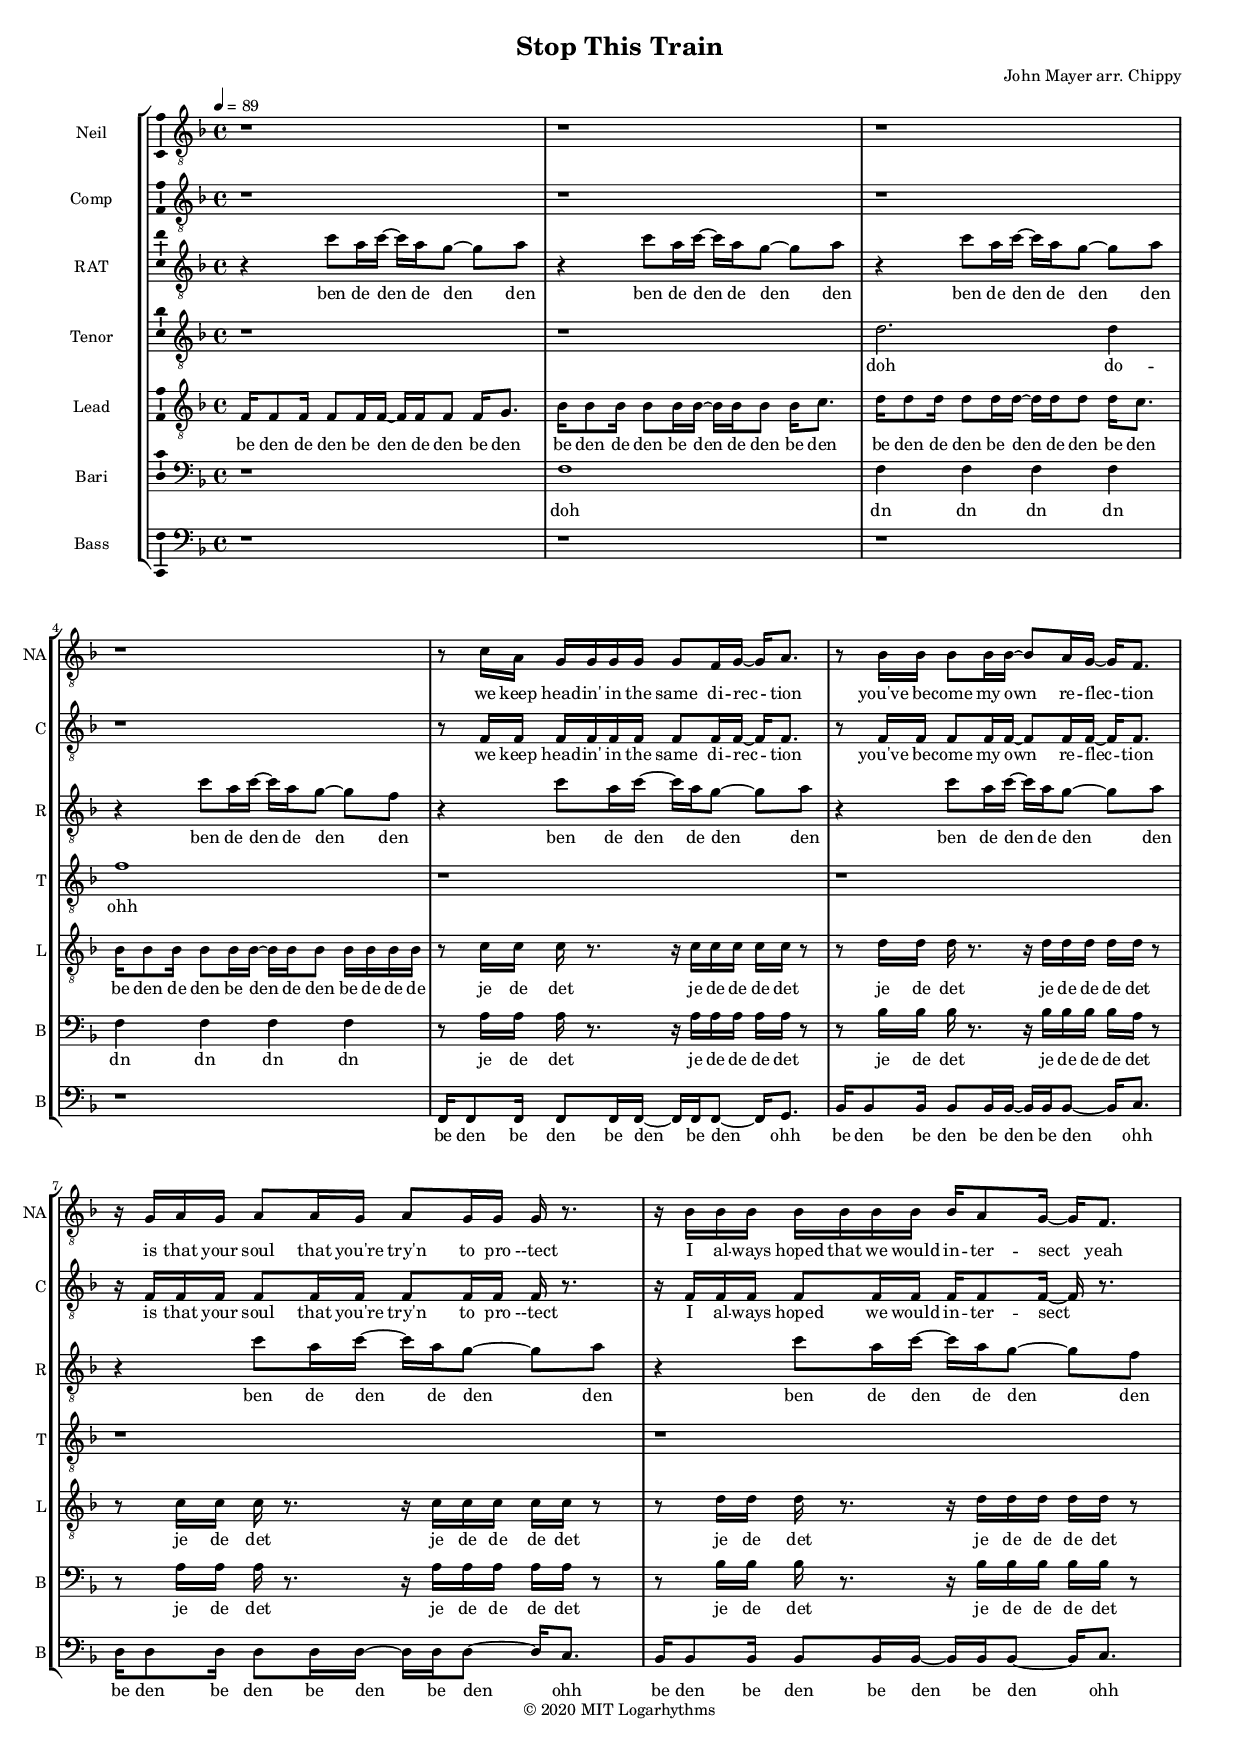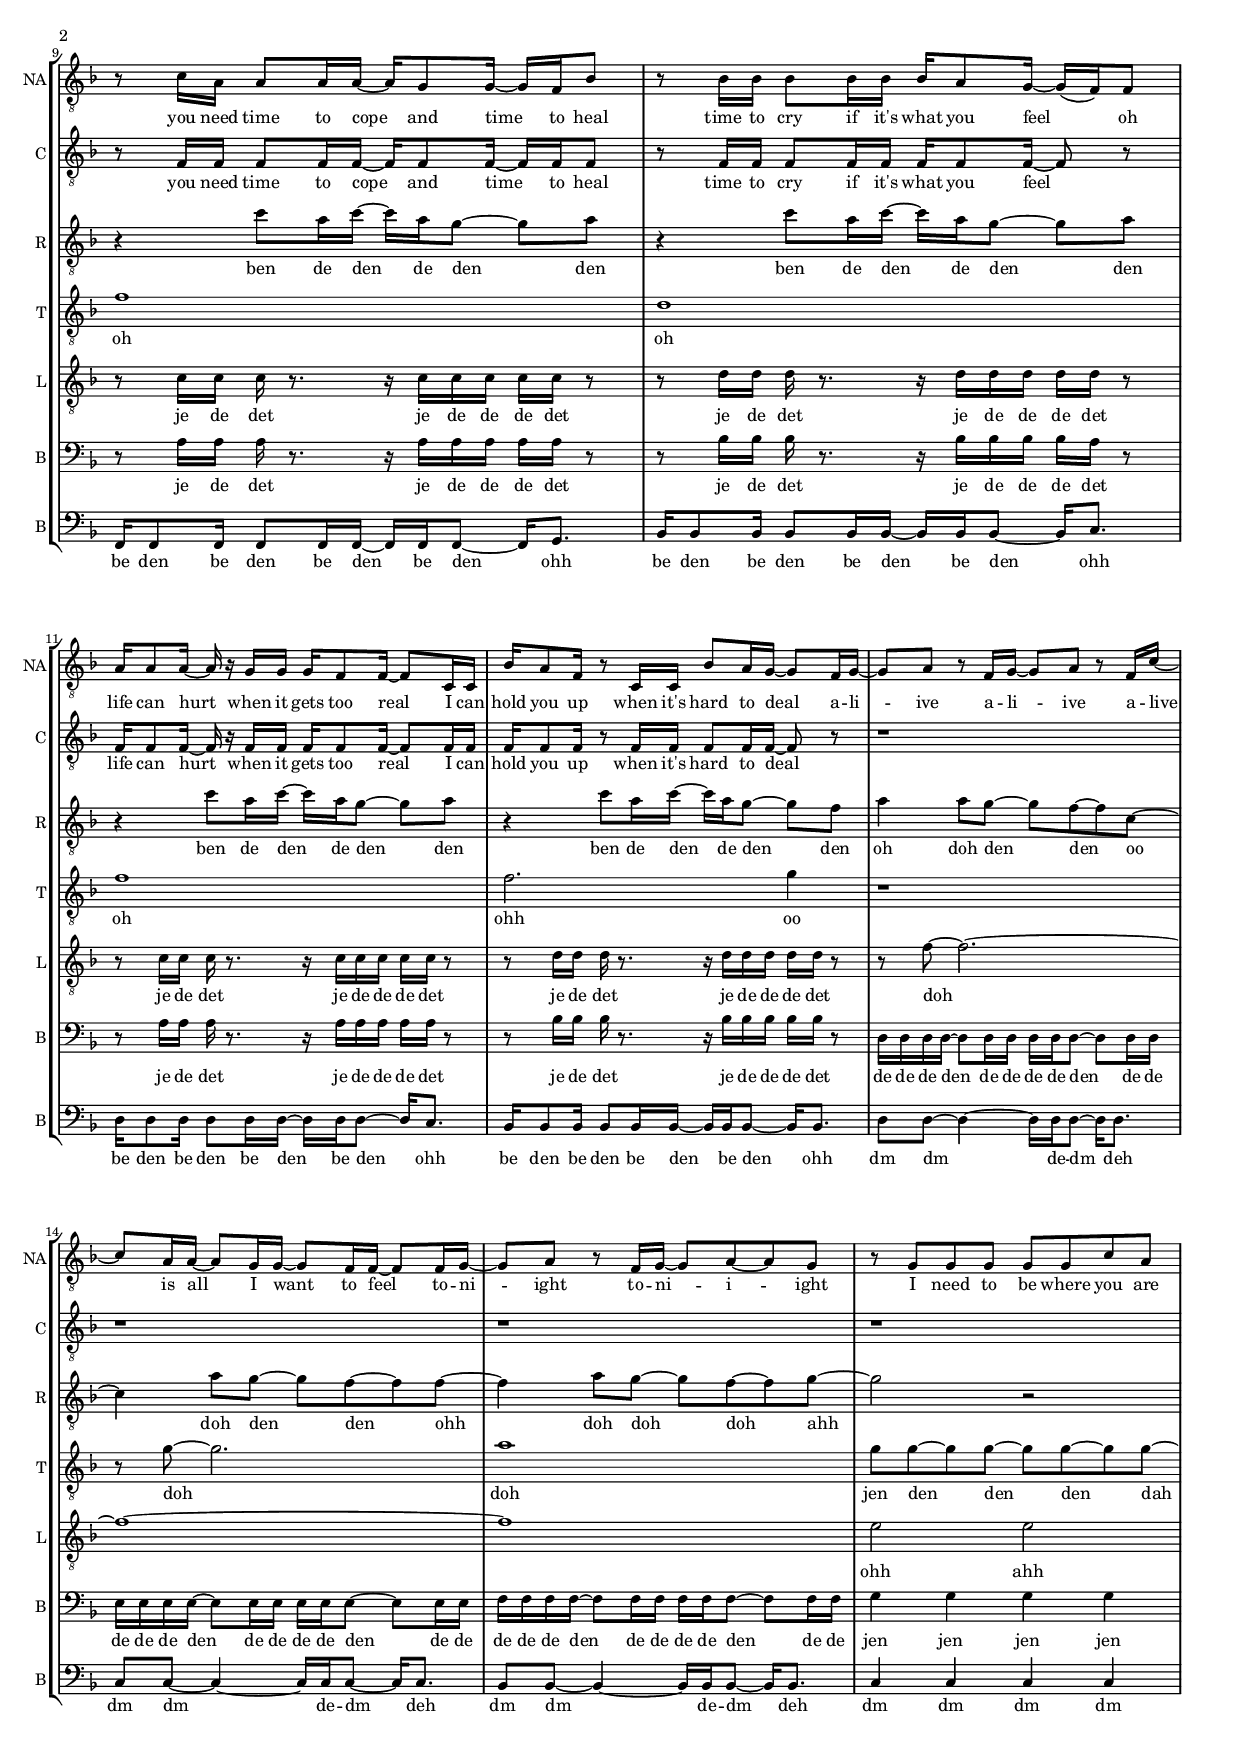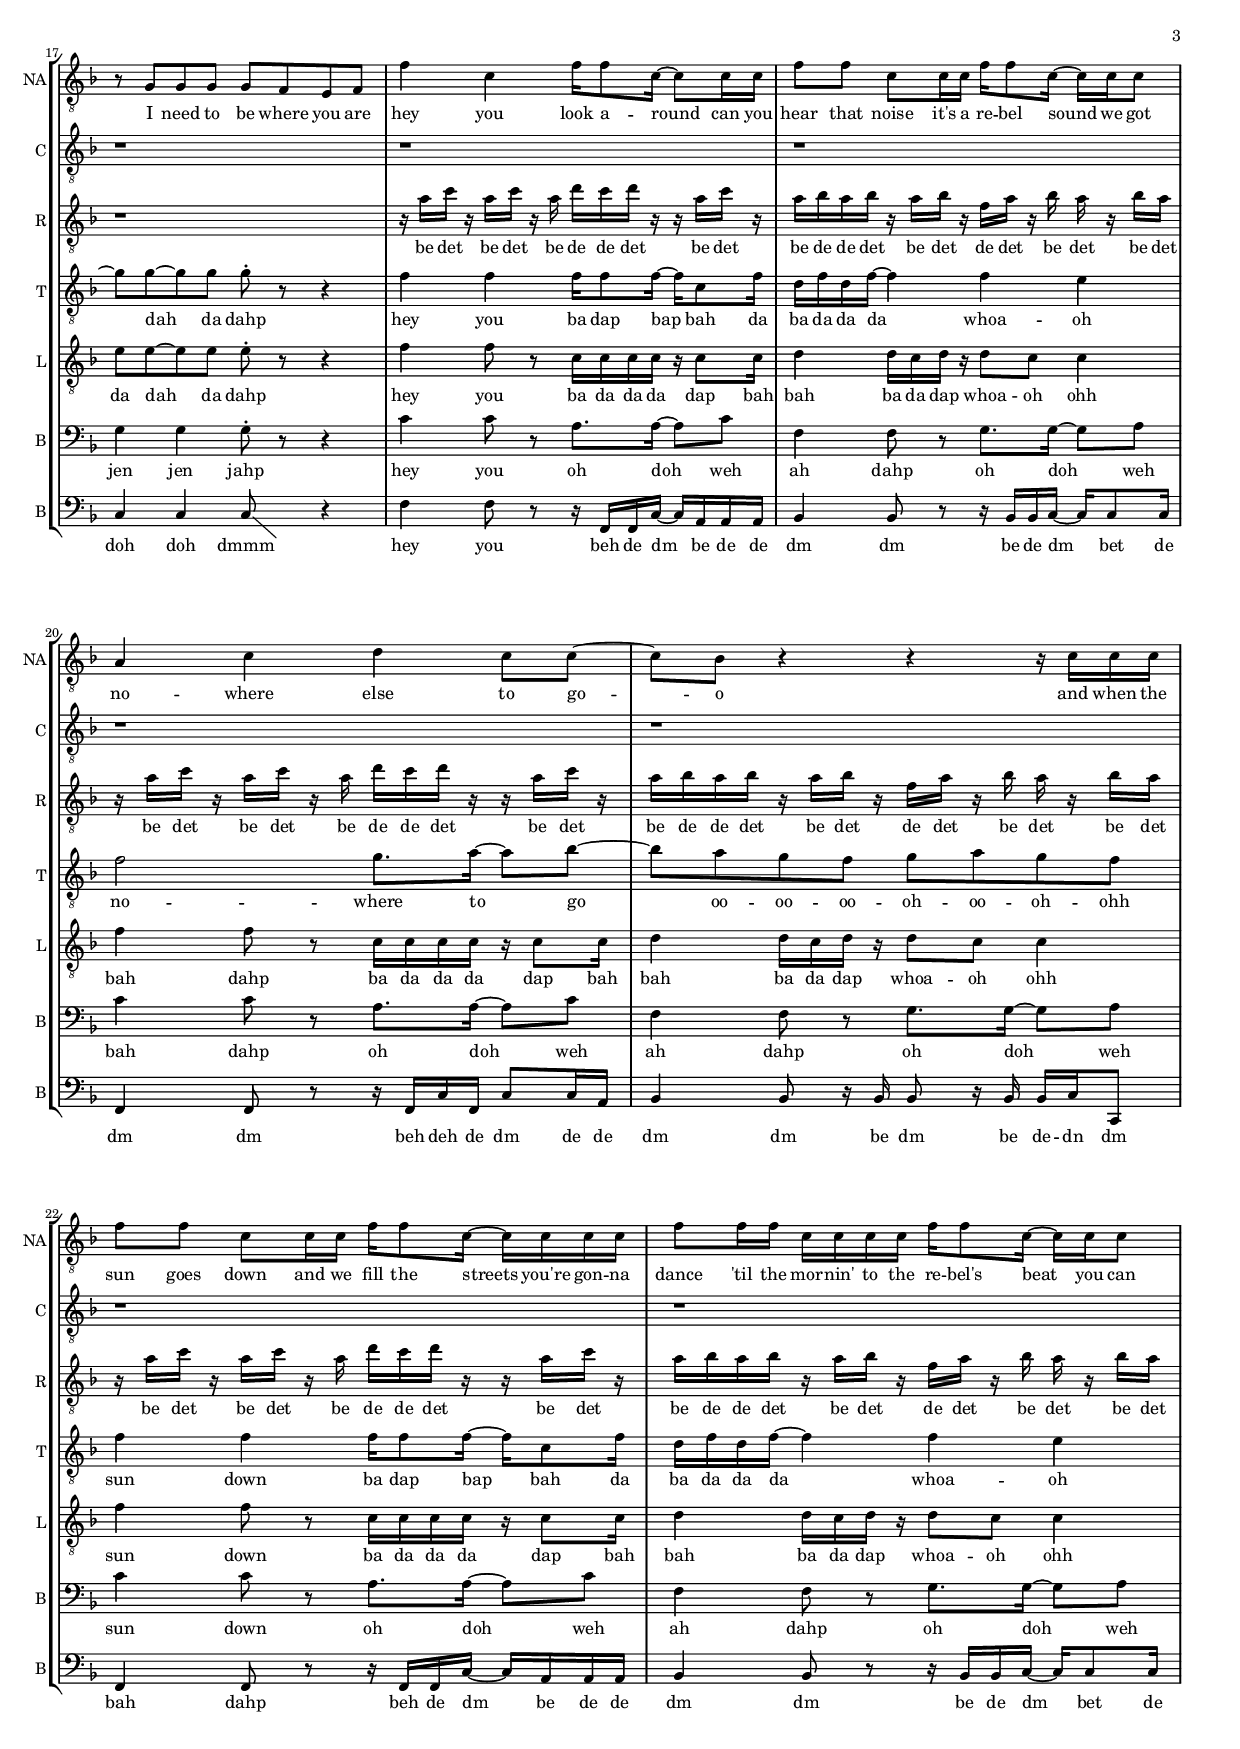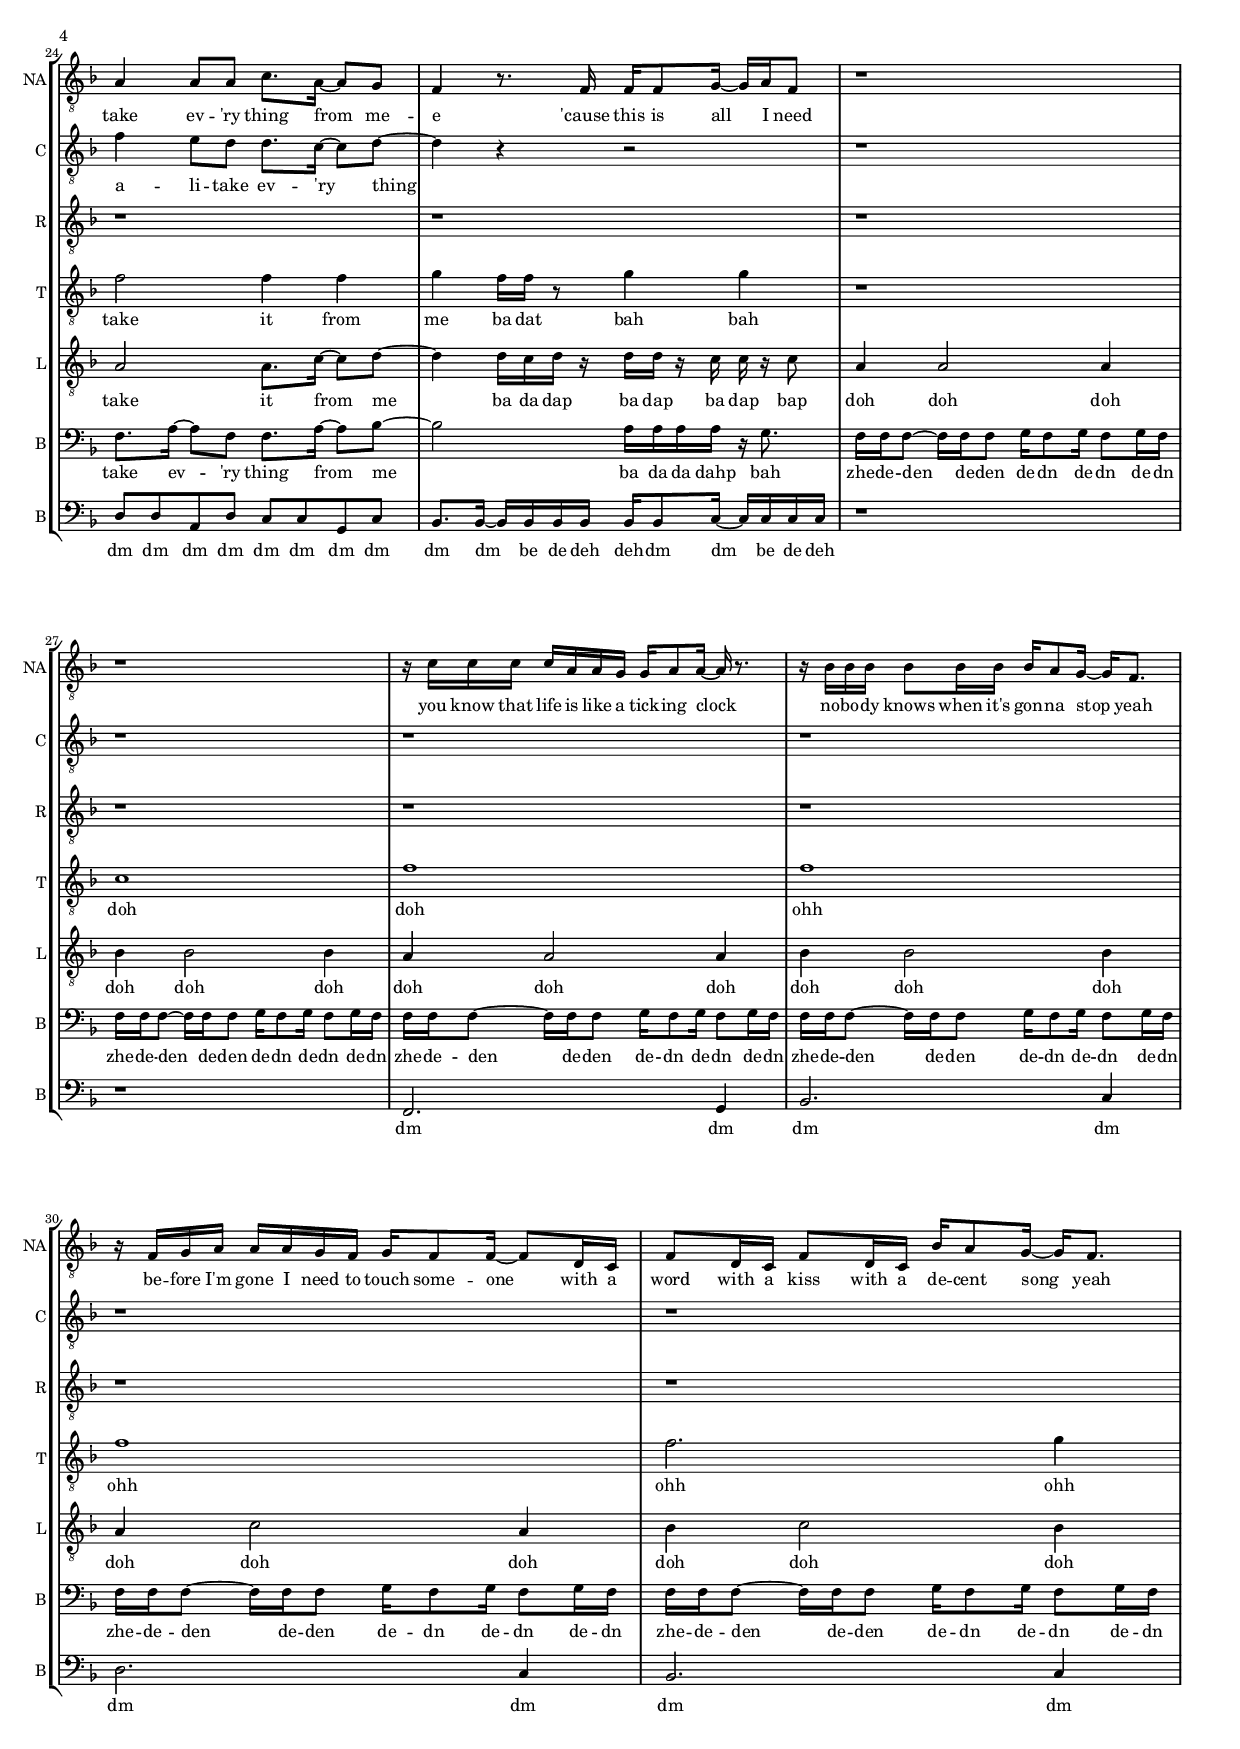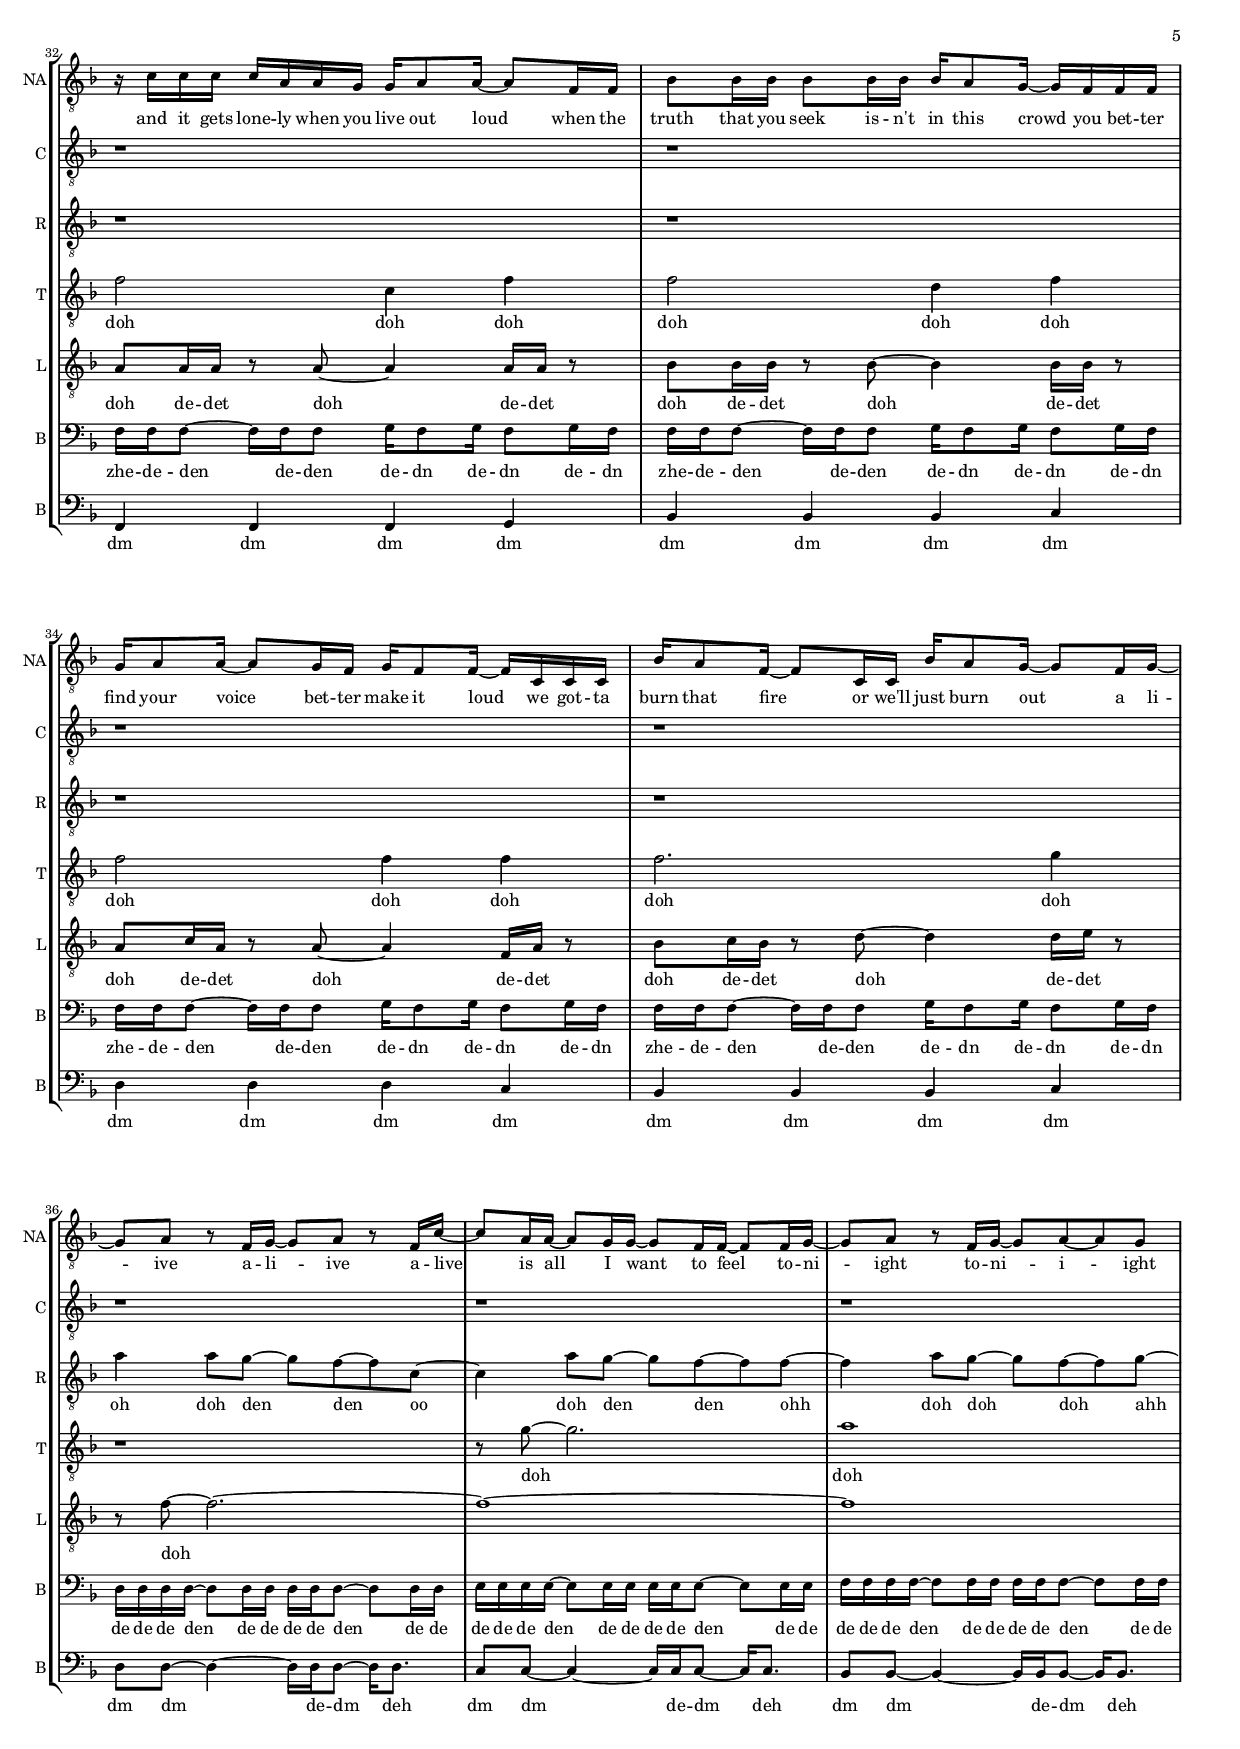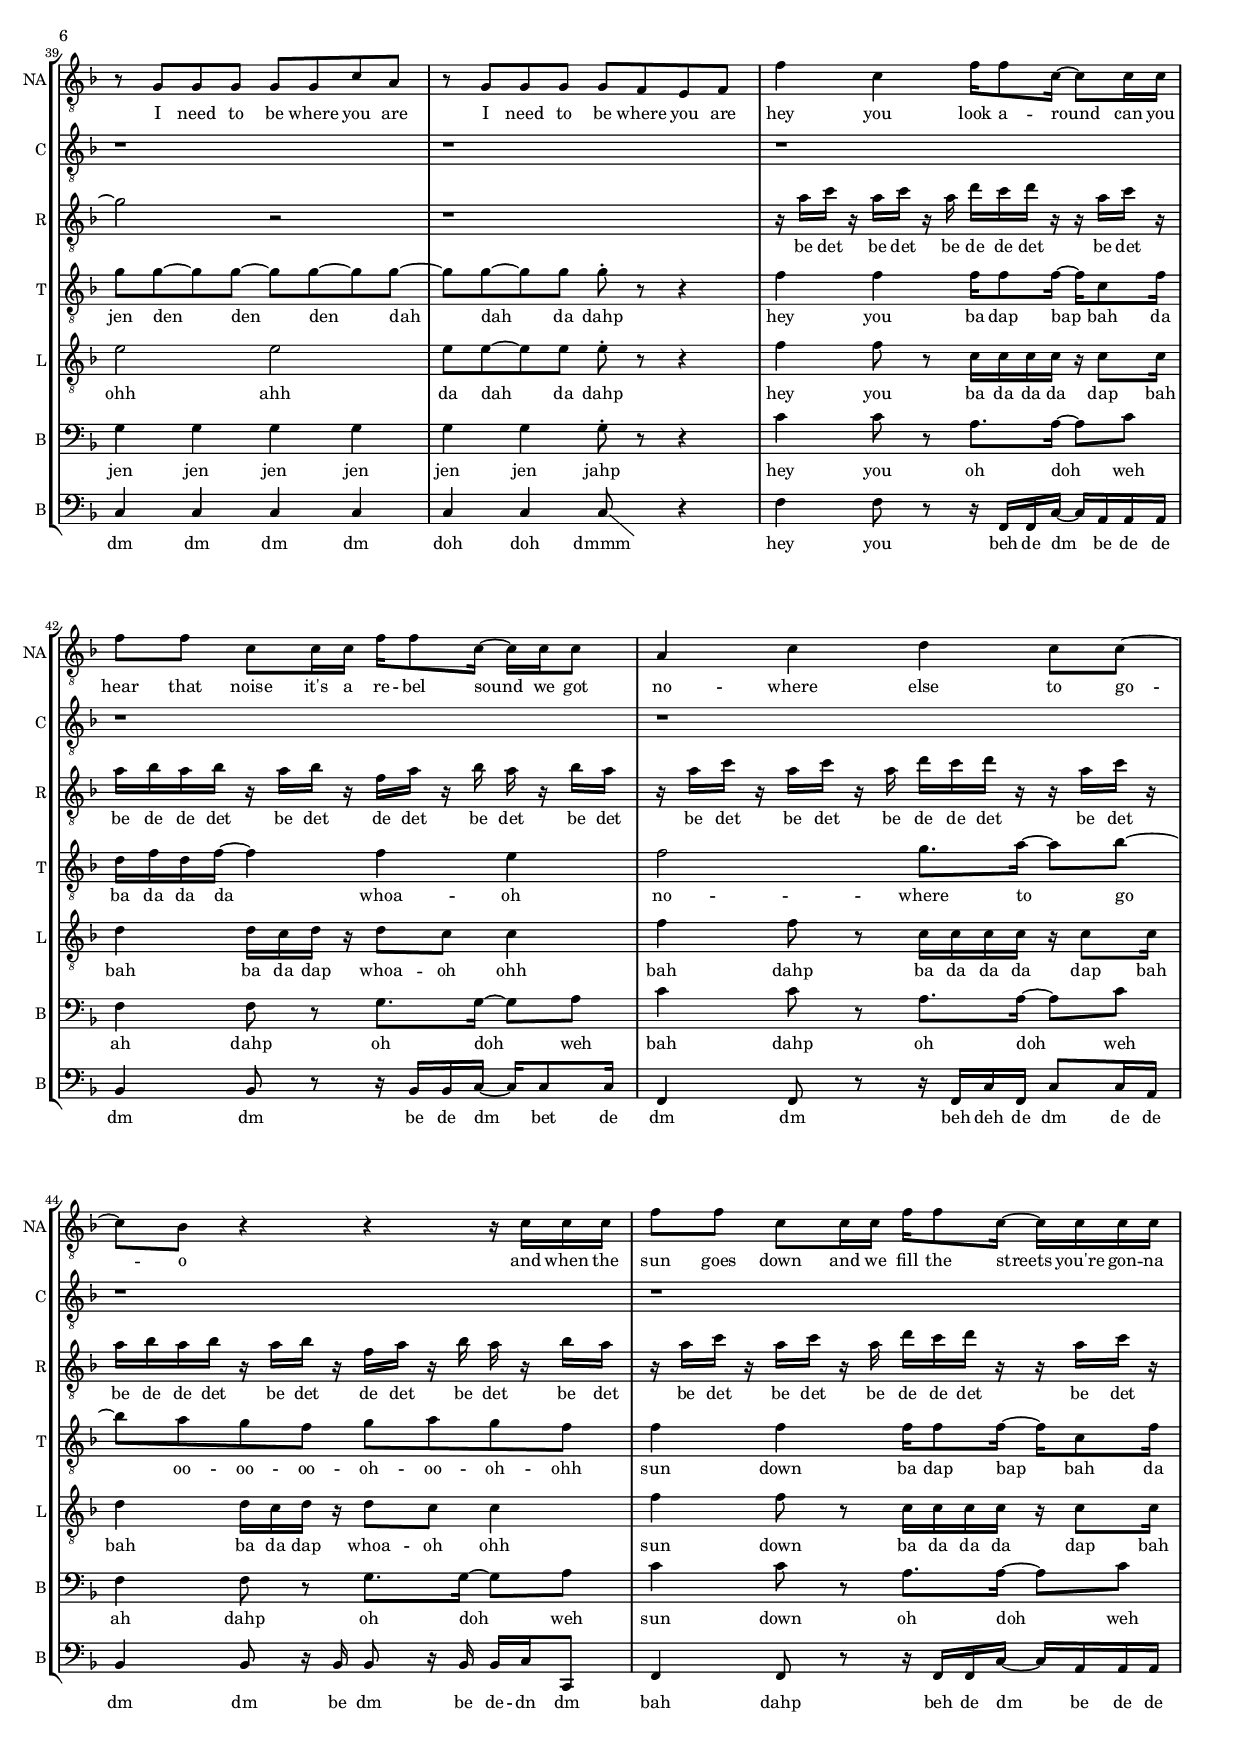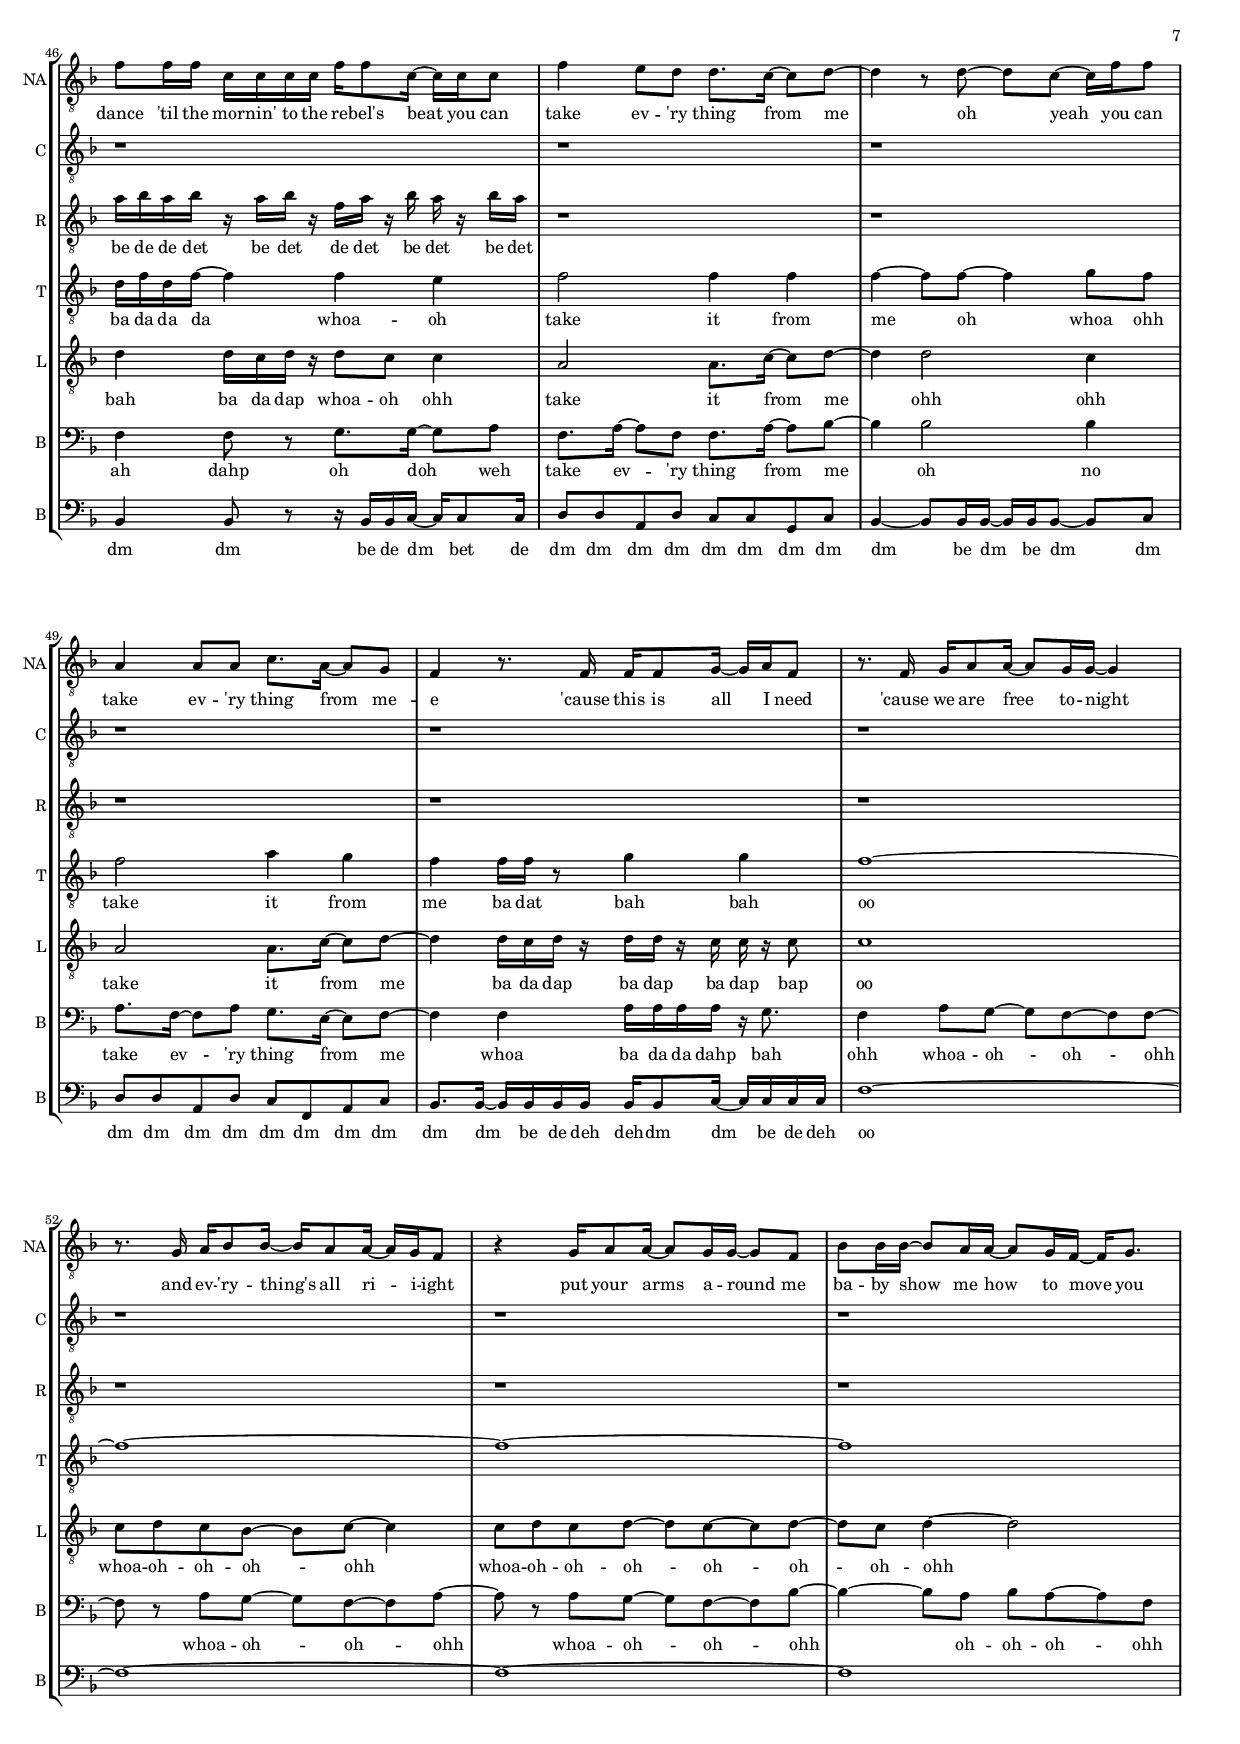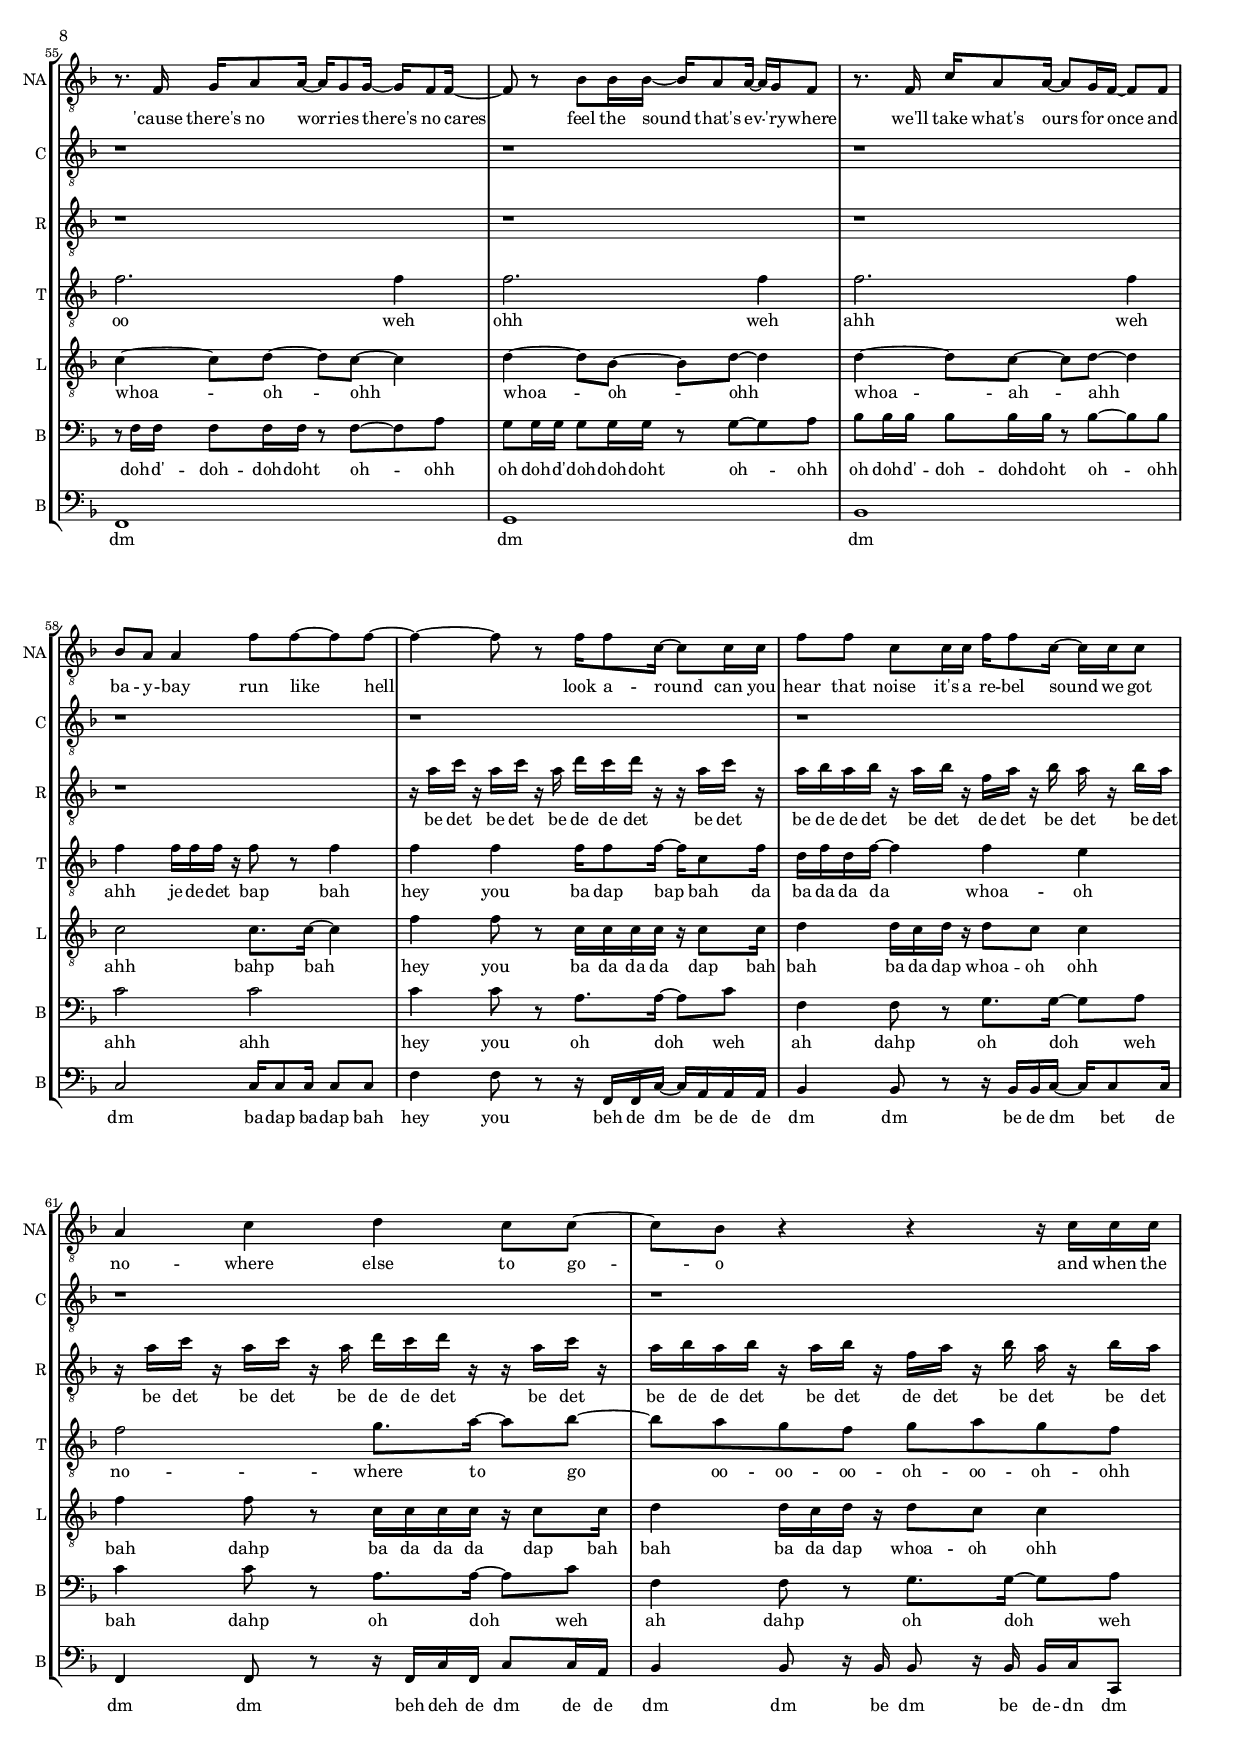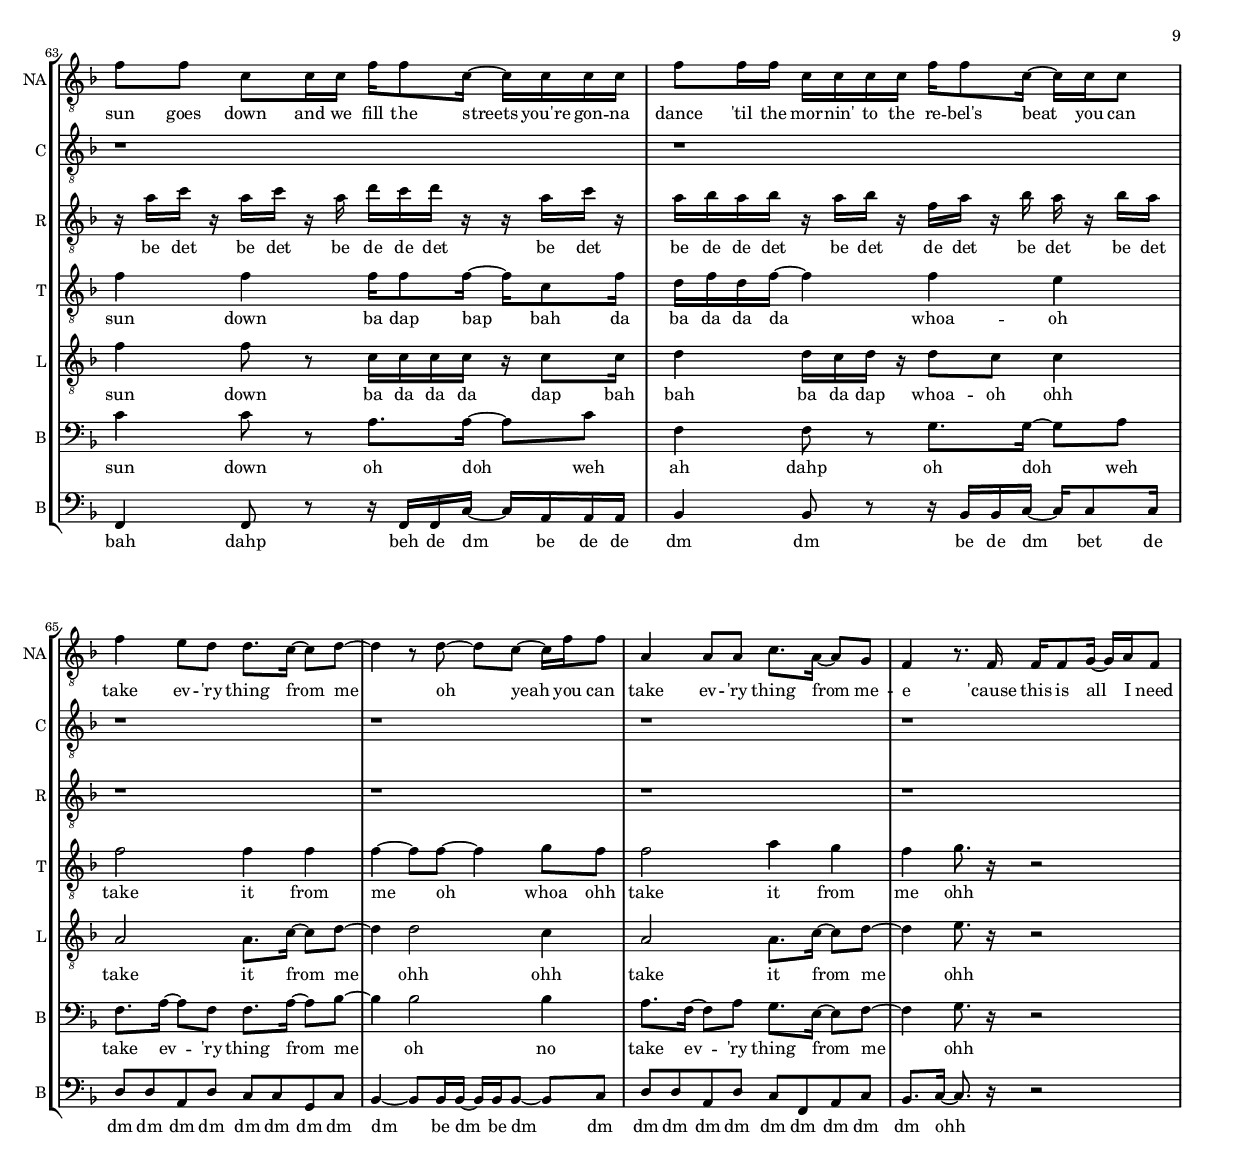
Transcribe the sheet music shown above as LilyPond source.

\version "2.18.2"

#(set-global-staff-size 14)

\header {
  title = "Stop This Train"
  composer = "John Mayer arr. Chippy"
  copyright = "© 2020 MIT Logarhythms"
}

gSolo = { \key f \major }
gSoloLyrics = {}
gComp = { \key f \major }
gCompLyrics = {}
gRat = { \key f \major }
gRatLyrics = {}
gTenor = { \key f \major }
gTenorLyrics = {}
gLead = { \key f \major }
gLeadLyrics = {}
gBari = { \key f \major }
gBariLyrics = {}
gBass = { \key f \major }
gBassLyrics = {}


solo = {
  r1 | r1 | r1 | r1 |
}

soloLyrics = \lyricmode {}

comp = {
  r1 | r1 | r1 | r1 |
}

compLyrics = \lyricmode {}

rat = \relative c'' {
  r4 c8 a16 c~ c a g8~ g a |
  r4 c8 a16 c~ c a g8~ g a |
  r4 c8 a16 c~ c a g8~ g a |
  r4 c8 a16 c~ c a g8~ g f |
}

ratLyrics = \lyricmode {
  ben de den de den den
  ben de den de den den
  ben de den de den den
  ben de den de den den
}

tenor = \relative c' {
  r1 |
  r1 |
  d2. d4 |
  f1 |
}

tenorLyrics = \lyricmode {
  doh do -- ohh
}

lead = \relative c {
  f16 f8 f16 f8 f16 f~ f f f8 f16 g8. |
  bes16 bes8 bes16 bes8 bes16 bes~ bes bes bes8 bes16 c8. |
  d16 d8 d16 d8 d16 d~ d d d8 d16 c8. |
  bes16 bes8 bes16 bes8 bes16 bes~ bes bes bes8 bes16 bes bes bes |
}

leadLyrics = \lyricmode {
  be den de den be den de den be den
  be den de den be den de den be den
  be den de den be den de den be den
  be den de den be den de den be de de de
}

bari = \relative c {
  r1 |
  f1 |
  f4 f4 f4 f4 |
  f4 f4 f4 f4 |
}

bariLyrics = \lyricmode {
  doh
  dn dn dn dn
  dn dn dn dn
}

bass = {
  r1 | r1 | r1 | r1 |
}

bassLyrics = \lyricmode {}


% "Export" the music to new variables

gSolo = { \gSolo \solo }
gSoloLyrics = { \gSoloLyrics \soloLyrics }
gComp = { \gComp \comp }
gCompLyrics = { \gCompLyrics \compLyrics }
gRat = { \gRat \rat }
gRatLyrics = { \gRatLyrics \ratLyrics }
gTenor = { \gTenor \tenor }
gTenorLyrics = { \gTenorLyrics \tenorLyrics }
gLead = { \gLead \lead }
gLeadLyrics = { \gLeadLyrics \leadLyrics }
gBari = { \gBari \bari }
gBariLyrics = { \gBariLyrics \bariLyrics }
gBass = { \gBass \bass }
gBassLyrics = { \gBassLyrics \bassLyrics }


solo = \relative c' {
  r8 c16 a g g g g g8 f16 g~ g a8. |
  r8 bes16 bes bes8 bes16 bes~ bes8 a16 g16~ g f8. |
  r16 g a g a8 a16 g a8 g16 g g r8. |
  r16 bes bes bes bes bes bes bes bes a8 g16~ g f8. |
  r8 c'16 a a8 a16 a~ a g8 g16~ g f bes8 |
  r8 bes16 bes bes8 bes16 bes bes a8 g16~ g( f) f8 |
  a16 a8 a16~ a r g g g f8 f16~ f8 c16 c |
  bes'16 a8 f16 r8 c16 c bes'8 a16 g~ g8 f16 g~ |
}

soloLyrics = \lyricmode {
 we keep head -- in' in the same di -- rec -- tion
 you've be -- come my own re -- flec -- tion
 is that your soul that you're try'n to pro --tect
 I al -- ways hoped that we would in -- ter -- sect yeah
 you need time to cope and time to heal
 time to cry if it's what you feel oh
 life can hurt when it gets too real I can
 hold you up when it's hard to deal a -- li --
}

comp = \relative c {
  r8 f16 f f f f f f8 f16 f~ f f8. |
  r8 f16 f f8 f16 f~ f8 f16 f16~ f f8. |
  r16 f f f f8 f16 f f8 f16 f f r8. |
  r16 f f f f8 f16 f f f8 f16~ f r8. |
  r8 f16 f f8 f16 f~ f f8 f16~ f f f8 |
  r8 f16 f f8 f16 f f f8 f16~ f8 r8 |
  f16 f8 f16~ f r f f f f8 f16~ f8 f16 f |
  f16 f8 f16 r8 f16 f f8 f16 f~ f8 r |
}

compLyrics = \lyricmode {
 we keep head -- in' in the same di -- rec -- tion
 you've be -- come my own re -- flec -- tion
 is that your soul that you're try'n to pro --tect
 I al -- ways hoped we would in -- ter -- sect
 you need time to cope and time to heal
 time to cry if it's what you feel
 life can hurt when it gets too real I can
 hold you up when it's hard to deal a -- li --
}

rat = \relative c'' {
  r4 c8 a16 c~ c a g8~ g a |
  r4 c8 a16 c~ c a g8~ g a |
  r4 c8 a16 c~ c a g8~ g a |
  r4 c8 a16 c~ c a g8~ g f |
  r4 c'8 a16 c~ c a g8~ g a |
  r4 c8 a16 c~ c a g8~ g a |
  r4 c8 a16 c~ c a g8~ g a |
  r4 c8 a16 c~ c a g8~ g f |
}

ratLyrics = \lyricmode {
  ben de den de den den
  ben de den de den den
  ben de den de den den
  ben de den de den den
  ben de den de den den
  ben de den de den den
  ben de den de den den
  ben de den de den den
}

tenor = \relative c' {
  r1 |
  r1 |
  r1 |
  r1 |
  f1 |
  d1 |
  f1 |
  f2.  g4 |
}

tenorLyrics = \lyricmode {
  oh
  oh
  oh
  ohh oo
}

lead = \relative c' {
  r8 c16 c c r8. r16 c c c c c r8 |
  r8 d16 d d r8. r16 d d d d d r8 |
  r8 c16 c c r8. r16 c c c c c r8 |
  r8 d16 d d r8. r16 d d d d d r8 |
  r8 c16 c c r8. r16 c c c c c r8 |
  r8 d16 d d r8. r16 d d d d d r8 |
  r8 c16 c c r8. r16 c c c c c r8 |
  r8 d16 d d r8. r16 d d d d d r8 |
}

leadLyrics = \lyricmode {
  je de det je de de de det
  je de det je de de de det
  je de det je de de de det
  je de det je de de de det
  je de det je de de de det
  je de det je de de de det
  je de det je de de de det
  je de det je de de de det
}

bari = \relative c' {
  r8 a16 a a r8. r16 a a a a a r8 |
  r8 bes16 bes bes r8. r16 bes bes bes bes a r8 |
  r8 a16 a a r8. r16 a a a a a r8 |
  r8 bes16 bes bes r8. r16 bes bes bes bes bes r8 |
  r8 a16 a a r8. r16 a a a a a r8 |
  r8 bes16 bes bes r8. r16 bes bes bes bes a r8 |
  r8 a16 a a r8. r16 a a a a a r8 |
  r8 bes16 bes bes r8. r16 bes bes bes bes bes r8 |
}

bariLyrics = \lyricmode {
  je de det je de de de det
  je de det je de de de det
  je de det je de de de det
  je de det je de de de det
  je de det je de de de det
  je de det je de de de det
  je de det je de de de det
  je de det je de de de det
}

bass = \relative c, {
  f16 f8 f16 f8 f16 f~ f f f8~ f16 g8. |
  bes16 bes8 bes16 bes8 bes16 bes~ bes bes bes8~ bes16 c8. |
  d16 d8 d16 d8 d16 d~ d d d8~ d16 c8. |
  bes16 bes8 bes16 bes8 bes16 bes~ bes bes bes8~ bes16 c8. |
  f,16 f8 f16 f8 f16 f~ f f f8~ f16 g8. |
  bes16 bes8 bes16 bes8 bes16 bes~ bes bes bes8~ bes16 c8. |
  d16 d8 d16 d8 d16 d~ d d d8~ d16 c8. |
  bes16 bes8 bes16 bes8 bes16 bes~ bes bes bes8~ bes16 bes8. |
}

bassLyrics = \lyricmode {
  be den be den be den be den ohh
  be den be den be den be den ohh
  be den be den be den be den ohh
  be den be den be den be den ohh
  be den be den be den be den ohh
  be den be den be den be den ohh
  be den be den be den be den ohh
  be den be den be den be den ohh
}


% "Export" the music to new variables

gSolo = { \gSolo \solo }
gSoloLyrics = { \gSoloLyrics \soloLyrics }
gComp = { \gComp \comp }
gCompLyrics = { \gCompLyrics \compLyrics }
gRat = { \gRat \rat }
gRatLyrics = { \gRatLyrics \ratLyrics }
gTenor = { \gTenor \tenor }
gTenorLyrics = { \gTenorLyrics \tenorLyrics }
gLead = { \gLead \lead }
gLeadLyrics = { \gLeadLyrics \leadLyrics }
gBari = { \gBari \bari }
gBariLyrics = { \gBariLyrics \bariLyrics }
gBass = { \gBass \bass }
gBassLyrics = { \gBassLyrics \bassLyrics }


solo = \relative c' {
  g8 a r f16 g~ g8 a r f16 c'~ |
  % -ive a li-ive a li-
  c8 a16 a~ a8 g16 g~ g8 f16 f~ f8 f16 g~ |
  % -ve is all I wan-na feel to ni-
  g8 a r f16 g~ g8 a~ a g |
  % -i-ight to-ni-i-ght
  r8 g g g g g c a |
  % I need to be where you are
  r8 g g g g f e f |
  % I need to be where you are
}

soloLyrics = \lyricmode {
  ive a -- li -- ive a -- live 
  is all I want to feel to -- ni --
  ight to -- ni -- i -- ight
  I need to be where you are
  I need to be where you are
}

comp = {
  r1 | r1 | r1 | r1 | r1 |
}

compLyrics = \lyricmode {}

rat = \relative c'' {
  a4  a8 g~  g f~  f c~ |
  c4  a'8 g~  g f~  f f~ |
  f4  a8 g~  g f~  f g~ |
  g2  r |
  r1 |
}

ratLyrics = \lyricmode {
  oh doh den den oo
  doh den den ohh
  doh doh doh ahh
}

tenor = \relative c' {
  r1 |
  r8 g'8~  g2. |
  a1 |
  g8 g~  g g~  g g~  g g~ |
  g8 g~  g g  g\staccato r  r4 |
}

tenorLyrics = \lyricmode {
  doh
  doh
  jen den den den dah
  dah da dahp
}

lead = \relative c' {
  r8 f8~  f2.~ |
  f1~ |
  f1 |
  e2 e |
  e8 e~  e e  e\staccato r  r4|
}

leadLyrics = \lyricmode {
  doh
  ohh ahh
  da dah da dahp
}

bari = \relative c {
  d16 d d d~  d8 d16 d  d d d8~  d d16 d |
  e16 e e e~  e8 e16 e  e e e8~  e e16 e |
  f16 f f f~  f8 f16 f  f f f8~  f f16 f |
  g4 g g g |
  g4 g g8\staccato r r4 |
}

bariLyrics = \lyricmode {
  de de de den de de de de den de de
  de de de den de de de de den de de
  de de de den de de de de den de de
  jen jen jen jen
  jen jen jahp
}

bass = \relative c {
  d8 d~ d4~ d16 d d8~ d16 d8. |
  c8 c~ c4~ c16 c c8~ c16 c8. |
  bes8 bes~ bes4~ bes16 bes bes8~ bes16 bes8. |
  c4 c c c |
  c4 c c8 \noBeam \glissando \hideNotes c, \unHideNotes r4 |
}

bassLyrics = \lyricmode {
  dm dm de -- dm deh
  dm dm de -- dm deh
  dm dm de -- dm deh
  dm dm dm dm
  doh doh dmmm \skip 1
}


% "Export" the music to new variables

gSolo = { \gSolo \solo }
gSoloLyrics = { \gSoloLyrics \soloLyrics }
gComp = { \gComp \comp }
gCompLyrics = { \gCompLyrics \compLyrics }
gRat = { \gRat \rat }
gRatLyrics = { \gRatLyrics \ratLyrics }
gTenor = { \gTenor \tenor }
gTenorLyrics = { \gTenorLyrics \tenorLyrics }
gLead = { \gLead \lead }
gLeadLyrics = { \gLeadLyrics \leadLyrics }
gBari = { \gBari \bari }
gBariLyrics = { \gBariLyrics \bariLyrics }
gBass = { \gBass \bass }
gBassLyrics = { \gBassLyrics \bassLyrics }


solo = \relative c' {
  f4 c f16 f8 c16~ c8 c16 c |
  % hey you look a-round can you
  f8 f c c16 c f f8 c16~ c c c8 |
  % hear that noise it's a re-bel sound we got
  a4 c d c8 c~ |
  % no-where else to go-
  c8 bes r4 r r16 c16 c c |
  % -o ... and when the
  f8 f c c16 c f16 f8 c16~ c c c c |
  % sun goes down and we fill the streets you're gon-na
  f8 f16 f c c c c f16 f8 c16~ c c c8 |
  % dance 'til the morning to the rebel's beat you can
  a4 a8 a c8. a16~ a8 g |
  % take ev-ry thing from me-
  f4 r8. f16 f f8 g16~ g a f8 |
  % -e ... 'cause this is all I need
}

soloLyrics = \lyricmode {
  hey you look a -- round can you
  hear that noise it's a re -- bel sound we got
  no -- where else to go --
  o and when the
  sun goes down and we fill the streets you're gon -- na
  dance 'til the mor -- nin' to the re -- bel's beat you can
  take ev -- 'ry thing from me --
  e 'cause this is all I need
}

comp = \relative c' { % TODO is this octave correct?
  r1 | r1 |
  r1 | r1 |
  r1 | r1 |
  f4 e8 d d8. c16~ c8 d~ |
  d4 r r2 |
}

compLyrics = \lyricmode {
  take ev -- 'ry thing from me
}

rat = \relative c'' {
  r16 a c r  a c r a  d c d r  r a c r |
  a16 bes a bes  r a bes r  f a r bes  a r bes a |
  r16 a c r  a c r a  d c d r  r a c r |
  a16 bes a bes  r a bes r  f a r bes  a r bes a |
  r16 a c r  a c r a  d c d r  r a c r |
  a16 bes a bes  r a bes r  f a r bes  a r bes a |
  r1 |
  r1 |
}

ratLyrics = \lyricmode {
  be det be det be de de det be det
  be de de det be det de det be det be det
  be det be det be de de det be det
  be de de det be det de det be det be det
  be det be det be de de det be det
  be de de det be det de det be det be det
}

tenor = \relative c' {
  f4  f  f16 f8 f16~  f c8 f16 |
  d16 f d f~  f4  f  e |
  f2  g8. a16~  a8 bes~ |
  bes8 a  g f  g a  g f |
  f4  f  f16 f8 f16~  f c8 f16 |
  d16 f d f~  f4  f  e |
  f2  f4  f |
  g4  f16 f r8  g4  g |
}

tenorLyrics = \lyricmode {
  hey you ba dap bap bah da
  ba da da da whoa -- oh
  no -- where to go
  oo -- oo -- oo -- oh -- oo -- oh -- ohh
  sun down ba dap bap bah da
  ba da da da whoa -- oh
  take it from
  me ba dat bah bah
}

lead = \relative c' {
  f4  f8 r8  c16 c c c  r c8 c16 |
  d4  d16 c d r  d8 c  c4 |
  f4  f8 r8  c16 c c c  r c8 c16 |
  d4  d16 c d r  d8 c  c4 |
  f4  f8 r8  c16 c c c  r c8 c16 |
  d4  d16 c d r  d8 c  c4 |
  a2  a8. c16~  c8 d~ |
  d4  d16 c d r  d d r c  c r c8 |
}

leadLyrics = \lyricmode {
  hey you ba da da da dap bah
  bah ba da dap whoa -- oh ohh
  bah dahp ba da da da dap bah
  bah ba da dap whoa -- oh ohh

  sun down ba da da da dap bah
  bah ba da dap whoa -- oh ohh
  take it from me
  ba da dap ba dap ba dap bap
}

bari = \relative c {
  c'4 c8 r  a8. a16~  a8 c |
  f,4 f8 r  g8. g16~  g8 a |
  c4 c8 r  a8. a16~  a8 c |
  f,4 f8 r  g8. g16~  g8 a |
  c4 c8 r  a8. a16~  a8 c |
  f,4 f8 r  g8. g16~  g8 a |
  f8. a16~  a8 f8  f8. a16~  a8 bes~ |
  bes2  a16 a a a  r g8. |
}

bariLyrics = \lyricmode {
  hey you oh doh weh
  ah dahp oh doh weh
  bah dahp oh doh weh
  ah dahp oh doh weh
  sun down oh doh weh
  ah dahp oh doh weh
  take ev -- 'ry thing from me
  ba da da dahp bah
}

bass = \relative c {
  f4  f8 r  r16 f, f c'~  c a a a |
  bes4  bes8 r  r16 bes bes c~  c c8 c16 |
  f,4  f8 r  r16 f c' f,  c'8 c16 a |
  bes4  bes8 r16 bes  bes8 r16 bes  bes c c,8 |

  f4  f8 r  r16 f f c'~  c a a a |
  bes4  bes8 r  r16 bes bes c~  c c8 c16 |
  d8 d  a d  c c g c |
  bes8. bes16~  bes bes bes bes  bes bes8 c16~  c c c c |
}

bassLyrics = \lyricmode {
  hey you beh de dm be de de
  dm dm be de dm bet de
  dm dm beh deh de dm de de
  dm dm be dm be de -- dn dm
  bah dahp beh de dm be de de
  dm dm be de dm bet de
  dm dm dm dm dm dm dm dm
  dm dm be de deh deh -- dm dm be de deh
}


% "Export" the music to new variables

gSolo = { \gSolo \solo }
gSoloLyrics = { \gSoloLyrics \soloLyrics }
gComp = { \gComp \comp }
gCompLyrics = { \gCompLyrics \compLyrics }
gRat = { \gRat \rat }
gRatLyrics = { \gRatLyrics \ratLyrics }
gTenor = { \gTenor \tenor }
gTenorLyrics = { \gTenorLyrics \tenorLyrics }
gLead = { \gLead \lead }
gLeadLyrics = { \gLeadLyrics \leadLyrics }
gBari = { \gBari \bari }
gBariLyrics = { \gBariLyrics \bariLyrics }
gBass = { \gBass \bass }
gBassLyrics = { \gBassLyrics \bassLyrics }


solo = \relative c' {
  r1 | r1 |
  r16 c c c  c a a g  g a8 a16~  a r8. |
  r16 bes bes bes  bes8 bes16 bes  bes a8 g16~  g f8. |
  r16 f g a  a a g f  g f8 f16~  f8 d16 c |
  f8 d16 c  f8 d16 c  bes' a8 g16~  g f8. |
  r16 c' c c  c a a g  g a8 a16~  a8 f16 f |
  bes8 bes16 bes  bes8 bes16 bes  bes a8 g16~  g f f f |
  g a8 a16~  a8 g16 f  g f8 f16~  f c c c |
  bes' a8 f16~  f8 c16 c  bes' a8 g16~  g8 f16 g~ |
}

soloLyrics = \lyricmode {
  you know that life is like a tick -- ing clock
  no -- bo -- dy knows when it's gon -- na stop yeah
  be -- fore I'm gone I need to touch some -- one with a
  word with a kiss with a de -- cent song yeah

  and it gets lone -- ly when you live out loud when the
  truth that you seek is -- n't in this crowd you bet -- ter
  find your voice bet -- ter make it loud we got -- ta
  burn that fire or we'll just burn out a li --
}

comp = {
  r1 | r1 |
  r1 | r1 | r1 | r1 |
  r1 | r1 | r1 | r1 |
}

compLyrics = \lyricmode {

}

rat = {
  r1 | r1 |
  r1 | r1 | r1 | r1 |
  r1 | r1 | r1 | r1 |
}

ratLyrics = \lyricmode {

}

tenor = \relative c' {
  r1 |
  c1 |
  f1 |
  f1 |
  f1 |
  f2. g4 |
  f2 c4 f |
  f2 d4 f |
  f2 f4 f |
  f2. g4 |
}

tenorLyrics = \lyricmode {
  doh
  doh
  ohh
  ohh
  ohh ohh
  doh doh doh
  doh doh doh
  doh doh doh
  doh doh
}

lead = \relative c' {
  a4  a2  a4 |
  bes4  bes2  bes4 |
  a4  a2  a4 |
  bes4  bes2  bes4 |
  a4  c2  a4 |
  bes4  c2  bes4 |

  a8 a16 a  r8 a~  a4  a16 a r8 |
  bes8 bes16 bes  r8 bes~  bes4  bes16 bes r8 |
  a8 c16 a  r8 a~  a4  f16 a r8 |
  bes8 c16 bes  r8 d~  d4  d16 e r8 |
}

leadLyrics = \lyricmode {
  doh doh doh
  doh doh doh
  doh doh doh
  doh doh doh
  doh doh doh
  doh doh doh

  doh de -- det doh de -- det
  doh de -- det doh de -- det
  doh de -- det doh de -- det
  doh de -- det doh de -- det
}

bari = \relative c {
  f16 f f8~  f16 f f8  g16 f8 g16  f8 g16 f |
  f16 f f8~  f16 f f8  g16 f8 g16  f8 g16 f |
  f16 f f8~  f16 f f8  g16 f8 g16  f8 g16 f |
  f16 f f8~  f16 f f8  g16 f8 g16  f8 g16 f |
  f16 f f8~  f16 f f8  g16 f8 g16  f8 g16 f |
  f16 f f8~  f16 f f8  g16 f8 g16  f8 g16 f |

  f16 f f8~  f16 f f8  g16 f8 g16  f8 g16 f |
  f16 f f8~  f16 f f8  g16 f8 g16  f8 g16 f |
  f16 f f8~  f16 f f8  g16 f8 g16  f8 g16 f |
  f16 f f8~  f16 f f8  g16 f8 g16  f8 g16 f |
}

bariLyrics = \lyricmode {
  zhe -- de -- den de -- den de -- dn de -- dn de -- dn
  zhe -- de -- den de -- den de -- dn de -- dn de -- dn
  zhe -- de -- den de -- den de -- dn de -- dn de -- dn
  zhe -- de -- den de -- den de -- dn de -- dn de -- dn
  zhe -- de -- den de -- den de -- dn de -- dn de -- dn
  zhe -- de -- den de -- den de -- dn de -- dn de -- dn
  zhe -- de -- den de -- den de -- dn de -- dn de -- dn
  zhe -- de -- den de -- den de -- dn de -- dn de -- dn
  zhe -- de -- den de -- den de -- dn de -- dn de -- dn
  zhe -- de -- den de -- den de -- dn de -- dn de -- dn
}

bass = \relative c, {
  r1 | r1 |
  f2.  g4 |
  bes2.  c4 |
  d2. c4 |
  bes2. c4|
  f,4 f f g |
  bes4 bes bes c |
  d4 d d c |
  bes4 bes bes c |
}

bassLyrics = \lyricmode {
  dm dm
  dm dm
  dm dm
  dm dm
  dm dm dm dm
  dm dm dm dm
  dm dm dm dm
  dm dm dm dm
}


% "Export" the music to new variables

gSolo = { \gSolo \solo }
gSoloLyrics = { \gSoloLyrics \soloLyrics }
gComp = { \gComp \comp }
gCompLyrics = { \gCompLyrics \compLyrics }
gRat = { \gRat \rat }
gRatLyrics = { \gRatLyrics \ratLyrics }
gTenor = { \gTenor \tenor }
gTenorLyrics = { \gTenorLyrics \tenorLyrics }
gLead = { \gLead \lead }
gLeadLyrics = { \gLeadLyrics \leadLyrics }
gBari = { \gBari \bari }
gBariLyrics = { \gBariLyrics \bariLyrics }
gBass = { \gBass \bass }
gBassLyrics = { \gBassLyrics \bassLyrics }


solo = \relative c' {
  g8 a r f16 g~ g8 a r f16 c'~ |
  % -ive a li-ive a li-
  c8 a16 a~ a8 g16 g~ g8 f16 f~ f8 f16 g~ |
  % -ve is all I wan-na feel to ni-
  g8 a r f16 g~ g8 a~ a g |
  % -i-ight to-ni-i-ght
  r8 g g g g g c a |
  % I need to be where you are
  r8 g g g g f e f |
  % I need to be where you are
}

soloLyrics = \lyricmode {
  ive a -- li -- ive a -- live 
  is all I want to feel to -- ni --
  ight to -- ni -- i -- ight
  I need to be where you are
  I need to be where you are
}

comp = {
  r1 | r1 | r1 | r1 | r1 |
}

compLyrics = \lyricmode {}

rat = \relative c'' {
  a4  a8 g~  g f~  f c~ |
  c4  a'8 g~  g f~  f f~ |
  f4  a8 g~  g f~  f g~ |
  g2  r |
  r1 |
}

ratLyrics = \lyricmode {
  oh doh den den oo
  doh den den ohh
  doh doh doh ahh
}

tenor = \relative c' {
  r1 |
  r8 g'8~  g2. |
  a1 |
  g8 g~  g g~  g g~  g g~ |
  g8 g~  g g  g\staccato r  r4 |
}

tenorLyrics = \lyricmode {
  doh
  doh
  jen den den den dah
  dah da dahp
}

lead = \relative c' {
  r8 f8~  f2.~ |
  f1~ |
  f1 |
  e2 e |
  e8 e~  e e  e\staccato r  r4|
}

leadLyrics = \lyricmode {
  doh
  ohh ahh
  da dah da dahp
}

bari = \relative c {
  d16 d d d~  d8 d16 d  d d d8~  d d16 d |
  e16 e e e~  e8 e16 e  e e e8~  e e16 e |
  f16 f f f~  f8 f16 f  f f f8~  f f16 f |
  g4 g g g |
  g4 g g8\staccato r r4 |
}

bariLyrics = \lyricmode {
  de de de den de de de de den de de
  de de de den de de de de den de de
  de de de den de de de de den de de
  jen jen jen jen
  jen jen jahp
}

bass = \relative c {
  d8 d~ d4~ d16 d d8~ d16 d8. |
  c8 c~ c4~ c16 c c8~ c16 c8. |
  bes8 bes~ bes4~ bes16 bes bes8~ bes16 bes8. |
  c4 c c c |
  c4 c c8 \noBeam \glissando \hideNotes c, \unHideNotes r4 |
}

bassLyrics = \lyricmode {
  dm dm de -- dm deh
  dm dm de -- dm deh
  dm dm de -- dm deh
  dm dm dm dm
  doh doh dmmm \skip 1
}


% "Export" the music to new variables

gSolo = { \gSolo \solo }
gSoloLyrics = { \gSoloLyrics \soloLyrics }
gComp = { \gComp \comp }
gCompLyrics = { \gCompLyrics \compLyrics }
gRat = { \gRat \rat }
gRatLyrics = { \gRatLyrics \ratLyrics }
gTenor = { \gTenor \tenor }
gTenorLyrics = { \gTenorLyrics \tenorLyrics }
gLead = { \gLead \lead }
gLeadLyrics = { \gLeadLyrics \leadLyrics }
gBari = { \gBari \bari }
gBariLyrics = { \gBariLyrics \bariLyrics }
gBass = { \gBass \bass }
gBassLyrics = { \gBassLyrics \bassLyrics }



solo = \relative c' {
  f4 c f16 f8 c16~ c8 c16 c |
  % hey you look a-round can you
  f8 f c c16 c f f8 c16~ c c c8 |
  % hear that noise it's a re-bel sound we got
  a4 c d c8 c~ |
  % no-where else to go-
  c8 bes r4 r r16 c16 c c |
  % -o ... and when the
  f8 f c c16 c f16 f8 c16~ c c c c |
  % sun goes down and we fill the streets you're gon-na
  f8 f16 f c c c c f16 f8 c16~ c c c8 |
  % dance 'til the morning to the rebel's beat you can
  f4 e8 d d8. c16~ c8 d~ |
  % take ev-ry thing from me
  d4  r8 d~  d c~  c16 f f8 |
  % oh yeah you can
  a,4 a8 a c8. a16~ a8 g |
  % take ev-ry thing from me
  f4 r8. f16 f f8 g16~ g a f8 |
  % -e ... 'cause this is all I need
}

soloLyrics = \lyricmode {
  hey you look a -- round can you
  hear that noise it's a re -- bel sound we got
  no -- where else to go --
  o and when the
  sun goes down and we fill the streets you're gon -- na
  dance 'til the mor -- nin' to the re -- bel's beat you can
  take ev -- 'ry thing from me
  oh yeah you can
  take ev -- 'ry thing from me --
  e 'cause this is all I need
}

comp = \relative c' { % TODO is this octave correct?
  r1 | r1 |
  r1 | r1 |
  r1 | r1 |
  r1 | r1 |
  r1 | r1 |
}

compLyrics = \lyricmode {
  take ev -- 'ry thing from me
}

rat = \relative c'' {
  r16 a c r  a c r a  d c d r  r a c r |
  a16 bes a bes  r a bes r  f a r bes  a r bes a |
  r16 a c r  a c r a  d c d r  r a c r |
  a16 bes a bes  r a bes r  f a r bes  a r bes a |
  r16 a c r  a c r a  d c d r  r a c r |
  a16 bes a bes  r a bes r  f a r bes  a r bes a |
  r1 |
  r1 |
  r1 |
  r1 |
}

ratLyrics = \lyricmode {
  be det be det be de de det be det
  be de de det be det de det be det be det
  be det be det be de de det be det
  be de de det be det de det be det be det
  be det be det be de de det be det
  be de de det be det de det be det be det
}

tenor = \relative c' {
  f4  f  f16 f8 f16~  f c8 f16 |
  d16 f d f~  f4  f  e |
  f2  g8. a16~  a8 bes~ |
  bes8 a  g f  g a  g f |
  f4  f  f16 f8 f16~  f c8 f16 |
  d16 f d f~  f4  f  e |
  f2  f4  f |
  f4~  f8 f~  f4  g8 f |
  f2  a4  g |
  f4  f16 f r8  g4  g |
}

tenorLyrics = \lyricmode {
  hey you ba dap bap bah da
  ba da da da whoa -- oh
  no -- where to go
  oo -- oo -- oo -- oh -- oo -- oh -- ohh
  sun down ba dap bap bah da
  ba da da da whoa -- oh
  take it from
  me oh whoa ohh
  take it from
  me ba dat bah bah
}

lead = \relative c' {
  f4  f8 r8  c16 c c c  r c8 c16 |
  d4  d16 c d r  d8 c  c4 |
  f4  f8 r8  c16 c c c  r c8 c16 |
  d4  d16 c d r  d8 c  c4 |
  f4  f8 r8  c16 c c c  r c8 c16 |
  d4  d16 c d r  d8 c  c4 |
  a2  a8. c16~  c8 d~ |
  d4 d2 c4 |
  a2  a8. c16~  c8 d~ |
  d4  d16 c d r  d d r c  c r c8 |
}

leadLyrics = \lyricmode {
  hey you ba da da da dap bah
  bah ba da dap whoa -- oh ohh
  bah dahp ba da da da dap bah
  bah ba da dap whoa -- oh ohh

  sun down ba da da da dap bah
  bah ba da dap whoa -- oh ohh
  take it from me ohh
  ohh
  take it from me
  ba da dap ba dap ba dap bap
}

bari = \relative c {
  c'4 c8 r  a8. a16~  a8 c |
  f,4 f8 r  g8. g16~  g8 a |
  c4 c8 r  a8. a16~  a8 c |
  f,4 f8 r  g8. g16~  g8 a |
  c4 c8 r  a8. a16~  a8 c |
  f,4 f8 r  g8. g16~  g8 a |
  f8. a16~  a8 f8  f8. a16~  a8 bes~ |
  bes4  bes2  bes4 |
  a8. f16~  f8 a8  g8. e16~  e8 f~ |
  f4  f  a16 a a a  r g8. |
}

bariLyrics = \lyricmode {
  hey you oh doh weh
  ah dahp oh doh weh
  bah dahp oh doh weh
  ah dahp oh doh weh
  sun down oh doh weh
  ah dahp oh doh weh
  take ev -- 'ry thing from me
  oh no
  take ev -- 'ry thing from me
  whoa ba da da dahp bah
}

bass = \relative c {
  f4  f8 r  r16 f, f c'~  c a a a |
  bes4  bes8 r  r16 bes bes c~  c c8 c16 |
  f,4  f8 r  r16 f c' f,  c'8 c16 a |
  bes4  bes8 r16 bes  bes8 r16 bes  bes c c,8 |

  f4  f8 r  r16 f f c'~  c a a a |
  bes4  bes8 r  r16 bes bes c~  c c8 c16 |
  d8 d  a d  c c g c |
  bes4~  bes8 bes16 bes~  bes bes bes8~  bes c |
  d8 d  a d  c f, a c |
  bes8. bes16~  bes bes bes bes  bes bes8 c16~  c c c c |
}

bassLyrics = \lyricmode {
  hey you beh de dm be de de
  dm dm be de dm bet de
  dm dm beh deh de dm de de
  dm dm be dm be de -- dn dm
  bah dahp beh de dm be de de
  dm dm be de dm bet de
  dm dm dm dm dm dm dm dm
  dm be dm be dm dm
  dm dm dm dm dm dm dm dm
  dm dm be de deh deh -- dm dm be de deh
}


% "Export" the music to new variables

gSolo = { \gSolo \solo }
gSoloLyrics = { \gSoloLyrics \soloLyrics }
gComp = { \gComp \comp }
gCompLyrics = { \gCompLyrics \compLyrics }
gRat = { \gRat \rat }
gRatLyrics = { \gRatLyrics \ratLyrics }
gTenor = { \gTenor \tenor }
gTenorLyrics = { \gTenorLyrics \tenorLyrics }
gLead = { \gLead \lead }
gLeadLyrics = { \gLeadLyrics \leadLyrics }
gBari = { \gBari \bari }
gBariLyrics = { \gBariLyrics \bariLyrics }
gBass = { \gBass \bass }
gBassLyrics = { \gBassLyrics \bassLyrics }


solo = \relative c {
  r8. f16  g a8 a16~  a8 g16 g~  g4 |
  r8. g16  a bes8 bes16~  bes a8 a16~  a g f8 |
  r4  g16 a8 a16~  a8 g16 g~  g8 f |
  bes8 bes16 bes~  bes8 a16 a~  a8 g16 f~  f g8. |
  r8. f16  g a8 a16~  a g8 g16~  g f8 f16~ |
  f8 r  bes bes16 bes~  bes a8 a16~  a g f8 |
  r8. f16  c' a8 a16~  a8 g16 f~  f8 f |
  bes8 a  a4  f'8 f~  f f~ |
}

soloLyrics = \lyricmode {
  'cause we are free to -- night
  and ev -- 'ry -- thing's all ri -- i -- ight
  put your arms a -- round me
  ba -- by show me how to move you
  'cause there's no wor -- ries there's no cares
  feel the sound that's ev -- 'ry -- where
  we'll take what's ours for once and
  ba -- y -- bay run like hell
}

comp = {
  r1 | r1 | r1 | r1 |
  r1 | r1 | r1 | r1 |
}

compLyrics = \lyricmode {

}

rat = {
  r1 | r1 | r1 | r1 |
  r1 | r1 | r1 | r1 |
}

ratLyrics = \lyricmode {

}

tenor = \relative c' {
  f1~ |
  f1~ |
  f1~ |
  f1 |
  %f8 g~  g4  a8 g~  g f~ |
  f2.  f4 |
  f2.  f4 |
  f2.  f4 |
  f4  f16 f f r  f8 r  f4 |
}

tenorLyrics = \lyricmode {
  oo



  oo weh
  ohh weh
  ahh weh
  ahh je -- de -- det bap bah
}

lead = \relative c' {
  c1 |
  c8 d  c bes~  bes c~  c4 |
  c8 d  c d~  d c~  c d~ |
  d8 c  d4~  d2 |
  c4~  c8 d~  d c~  c4 |
  d4~  d8 bes~  bes d~  d4 |
  d4~  d8 c~  c d~  d4 |
  c2  c8. c16~  c4 |
}

leadLyrics = \lyricmode {
  oo
  whoa -- oh -- oh -- oh -- ohh
  whoa -- oh -- oh -- oh -- oh -- oh --
  oh -- ohh
  whoa -- oh -- ohh
  whoa -- oh -- ohh
  whoa -- ah -- ahh
  ahh bahp bah
}

bari = \relative c {
  f4  a8 g~  g f~  f f~ |
  f8 r  a8 g~  g f~  f a~ |
  a8 r  a8 g~  g f~  f bes~ |
  bes4~  bes8 a  bes a~  a f |
  r8 f16 f  f8 f16 f  r8 f~  f a |
  g8 g16 g  g8 g16 g  r8 g~  g a |
  bes8 bes16 bes  bes8 bes16 bes  r8 bes~  bes bes |
  c2  c |
}

bariLyrics = \lyricmode {
  ohh whoa -- oh -- oh -- ohh
  whoa -- oh -- oh -- ohh
  whoa -- oh -- oh -- ohh
  oh -- oh -- oh -- ohh
  doh -- d' -- doh -- doh -- doht oh -- ohh
  oh doh -- d' -- doh -- doh -- doht oh -- ohh
  oh doh -- d' -- doh -- doh -- doht oh -- ohh
  ahh ahh
}

bass = \relative c {
  f1~ |
  f1~ |
  f1~ |
  f1 |
  f,1 |
  g1 |
  bes1 |
  c2  c16 c8 c16  c8 c |
}

bassLyrics = \lyricmode {
  oo



  dm
  dm
  dm
  dm ba -- dap ba -- dap bah
}


% "Export" the music to new variables

gSolo = { \gSolo \solo }
gSoloLyrics = { \gSoloLyrics \soloLyrics }
gComp = { \gComp \comp }
gCompLyrics = { \gCompLyrics \compLyrics }
gRat = { \gRat \rat }
gRatLyrics = { \gRatLyrics \ratLyrics }
gTenor = { \gTenor \tenor }
gTenorLyrics = { \gTenorLyrics \tenorLyrics }
gLead = { \gLead \lead }
gLeadLyrics = { \gLeadLyrics \leadLyrics }
gBari = { \gBari \bari }
gBariLyrics = { \gBariLyrics \bariLyrics }
gBass = { \gBass \bass }
gBassLyrics = { \gBassLyrics \bassLyrics }



solo = \relative c' {
  f4~  f8 r  f16 f8 c16~ c8 c16 c |
  f8 f c c16 c f f8 c16~ c c c8 |
  a4 c d c8 c~ |
  c8 bes r4 r r16 c16 c c |
  f8 f c c16 c f16 f8 c16~ c c c c |
  f8 f16 f c c c c f16 f8 c16~ c c c8 |
  f4 e8 d d8. c16~ c8 d~ |
  d4  r8 d~  d c~  c16 f f8 |
  a,4 a8 a c8. a16~ a8 g |
  f4 r8. f16 f f8 g16~ g a f8 |
}

soloLyrics = \lyricmode {
  look a -- round can you
  hear that noise it's a re -- bel sound we got
  no -- where else to go --
  o and when the
  sun goes down and we fill the streets you're gon -- na
  dance 'til the mor -- nin' to the re -- bel's beat you can
  take ev -- 'ry thing from me
  oh yeah you can
  take ev -- 'ry thing from me --
  e 'cause this is all I need
}

comp = \relative c' {
  r1 | r1 |
  r1 | r1 |
  r1 | r1 |
  r1 | r1 |
  r1 | r1 |
}

compLyrics = \lyricmode {
  take ev -- 'ry thing from me
}

rat = \relative c'' {
  r16 a c r  a c r a  d c d r  r a c r |
  a16 bes a bes  r a bes r  f a r bes  a r bes a |
  r16 a c r  a c r a  d c d r  r a c r |
  a16 bes a bes  r a bes r  f a r bes  a r bes a |
  r16 a c r  a c r a  d c d r  r a c r |
  a16 bes a bes  r a bes r  f a r bes  a r bes a |
  r1 |
  r1 |
  r1 |
  r1 |
}

ratLyrics = \lyricmode {
  be det be det be de de det be det
  be de de det be det de det be det be det
  be det be det be de de det be det
  be de de det be det de det be det be det
  be det be det be de de det be det
  be de de det be det de det be det be det
}

tenor = \relative c' {
  f4  f  f16 f8 f16~  f c8 f16 |
  d16 f d f~  f4  f  e |
  f2  g8. a16~  a8 bes~ |
  bes8 a  g f  g a  g f |
  f4  f  f16 f8 f16~  f c8 f16 |
  d16 f d f~  f4  f  e |
  f2  f4  f |
  f4~  f8 f~  f4  g8 f |
  f2  a4  g |
  f4  g8. r16  r2 |
}

tenorLyrics = \lyricmode {
  hey you ba dap bap bah da
  ba da da da whoa -- oh
  no -- where to go
  oo -- oo -- oo -- oh -- oo -- oh -- ohh
  sun down ba dap bap bah da
  ba da da da whoa -- oh
  take it from
  me oh whoa ohh
  take it from
  me ohh
}

lead = \relative c' {
  f4  f8 r8  c16 c c c  r c8 c16 |
  d4  d16 c d r  d8 c  c4 |
  f4  f8 r8  c16 c c c  r c8 c16 |
  d4  d16 c d r  d8 c  c4 |
  f4  f8 r8  c16 c c c  r c8 c16 |
  d4  d16 c d r  d8 c  c4 |
  a2  a8. c16~  c8 d~ |
  d4 d2 c4 |
  a2  a8. c16~  c8 d~ |
  d4  e8. r16  r2 |
}

leadLyrics = \lyricmode {
  hey you ba da da da dap bah
  bah ba da dap whoa -- oh ohh
  bah dahp ba da da da dap bah
  bah ba da dap whoa -- oh ohh

  sun down ba da da da dap bah
  bah ba da dap whoa -- oh ohh
  take it from me ohh
  ohh
  take it from me
  ohh
}

bari = \relative c {
  c'4 c8 r  a8. a16~  a8 c |
  f,4 f8 r  g8. g16~  g8 a |
  c4 c8 r  a8. a16~  a8 c |
  f,4 f8 r  g8. g16~  g8 a |
  c4 c8 r  a8. a16~  a8 c |
  f,4 f8 r  g8. g16~  g8 a |
  f8. a16~  a8 f8  f8. a16~  a8 bes~ |
  bes4  bes2  bes4 |
  a8. f16~  f8 a8  g8. e16~  e8 f~ |
  f4  g8. r16  r2 |
}

bariLyrics = \lyricmode {
  hey you oh doh weh
  ah dahp oh doh weh
  bah dahp oh doh weh
  ah dahp oh doh weh
  sun down oh doh weh
  ah dahp oh doh weh
  take ev -- 'ry thing from me
  oh no
  take ev -- 'ry thing from me
  ohh
}

bass = \relative c {
  f4  f8 r  r16 f, f c'~  c a a a |
  bes4  bes8 r  r16 bes bes c~  c c8 c16 |
  f,4  f8 r  r16 f c' f,  c'8 c16 a |
  bes4  bes8 r16 bes  bes8 r16 bes  bes c c,8 |

  f4  f8 r  r16 f f c'~  c a a a |
  bes4  bes8 r  r16 bes bes c~  c c8 c16 |
  d8 d  a d  c c g c |
  bes4~  bes8 bes16 bes~  bes bes bes8~  bes c |
  d8 d  a d  c f, a c |
  bes8. c16~  c8. r16  r2 |
}

bassLyrics = \lyricmode {
  hey you beh de dm be de de
  dm dm be de dm bet de
  dm dm beh deh de dm de de
  dm dm be dm be de -- dn dm
  bah dahp beh de dm be de de
  dm dm be de dm bet de
  dm dm dm dm dm dm dm dm
  dm be dm be dm dm
  dm dm dm dm dm dm dm dm
  dm ohh
}


% "Export" the music to new variables

gSolo = { \gSolo \solo }
gSoloLyrics = { \gSoloLyrics \soloLyrics }
gComp = { \gComp \comp }
gCompLyrics = { \gCompLyrics \compLyrics }
gRat = { \gRat \rat }
gRatLyrics = { \gRatLyrics \ratLyrics }
gTenor = { \gTenor \tenor }
gTenorLyrics = { \gTenorLyrics \tenorLyrics }
gLead = { \gLead \lead }
gLeadLyrics = { \gLeadLyrics \leadLyrics }
gBari = { \gBari \bari }
gBariLyrics = { \gBariLyrics \bariLyrics }
gBass = { \gBass \bass }
gBassLyrics = { \gBassLyrics \bassLyrics }


\score {
  \new StaffGroup = partsStaff <<
    \new Staff \with {
        instrumentName = #"Neil"
        shortInstrumentName = #"NA"
    }{
      \tempo 4 = 89
      \set Staff.midiInstrument = #"acoustic grand"
      \set Staff.midiMaximumVolume = 0.6
      \clef "treble_8"
      \new Voice = "Neil" { \gSolo }
    }
    \new Lyrics \lyricsto "Neil" { \gSoloLyrics }
    \new Staff \with {
        instrumentName = #"Comp"
        shortInstrumentName = #"C"
    }{
      \set Staff.midiInstrument = #"acoustic grand"
      \set Staff.midiMaximumVolume = 0.4
      \clef "treble_8"
      \new Voice = "Comp" { \gComp }
    }
    \new Lyrics \lyricsto "Comp" { \gCompLyrics }
    \new Staff \with {
        instrumentName = #"RAT"
        shortInstrumentName = #"R"
    }{
      \set Staff.midiInstrument = #"acoustic grand"
      \set Staff.midiMaximumVolume = 0.6
      \clef "treble_8"
      \new Voice = "RAT" { \gRat }
    }
    \new Lyrics \lyricsto "RAT" { \gRatLyrics }
    \new Staff \with {
        instrumentName = #"Tenor"
        shortInstrumentName = #"T"
    }{
      \set Staff.midiInstrument = #"electric guitar (clean)"
      \set Staff.midiMaximumVolume = 0.9
      \clef "treble_8"
      \new Voice = "Tenor" { \gTenor }
    }
    \new Lyrics \lyricsto "Tenor" { \gTenorLyrics }
    \new Staff \with {
        instrumentName = #"Lead"
        shortInstrumentName = #"L"
    }{
      \set Staff.midiInstrument = #"electric guitar (clean)"
      \set Staff.midiMaximumVolume = 0.9
      \clef "treble_8"
      \new Voice = "Lead" { \gLead }
    }
    \new Lyrics \lyricsto "Lead" { \gLeadLyrics }
    \new Staff \with {
        instrumentName = #"Bari"
        shortInstrumentName = #"B"
    }{
      \set Staff.midiInstrument = #"electric guitar (clean)"
      \set Staff.midiMaximumVolume = 0.9
      \clef "bass"
      \new Voice = "Bari" { \gBari }
    }
    \new Lyrics \lyricsto "Bari" { \gBariLyrics }
    \new Staff \with {
        instrumentName = #"Bass"
        shortInstrumentName = #"B"
    }{
      \set Staff.midiInstrument = #"acoustic bass"
      \set Staff.midiMaximumVolume = 0.9
      \clef "bass"
      \new Voice = "Bass" { \gBass }
    }
    \new Lyrics \lyricsto "Bass" { \gBassLyrics }
  >>
  \layout {
    \context {
      \Voice
      \consists "Ambitus_engraver"
    }
  }
  \midi {}
}

